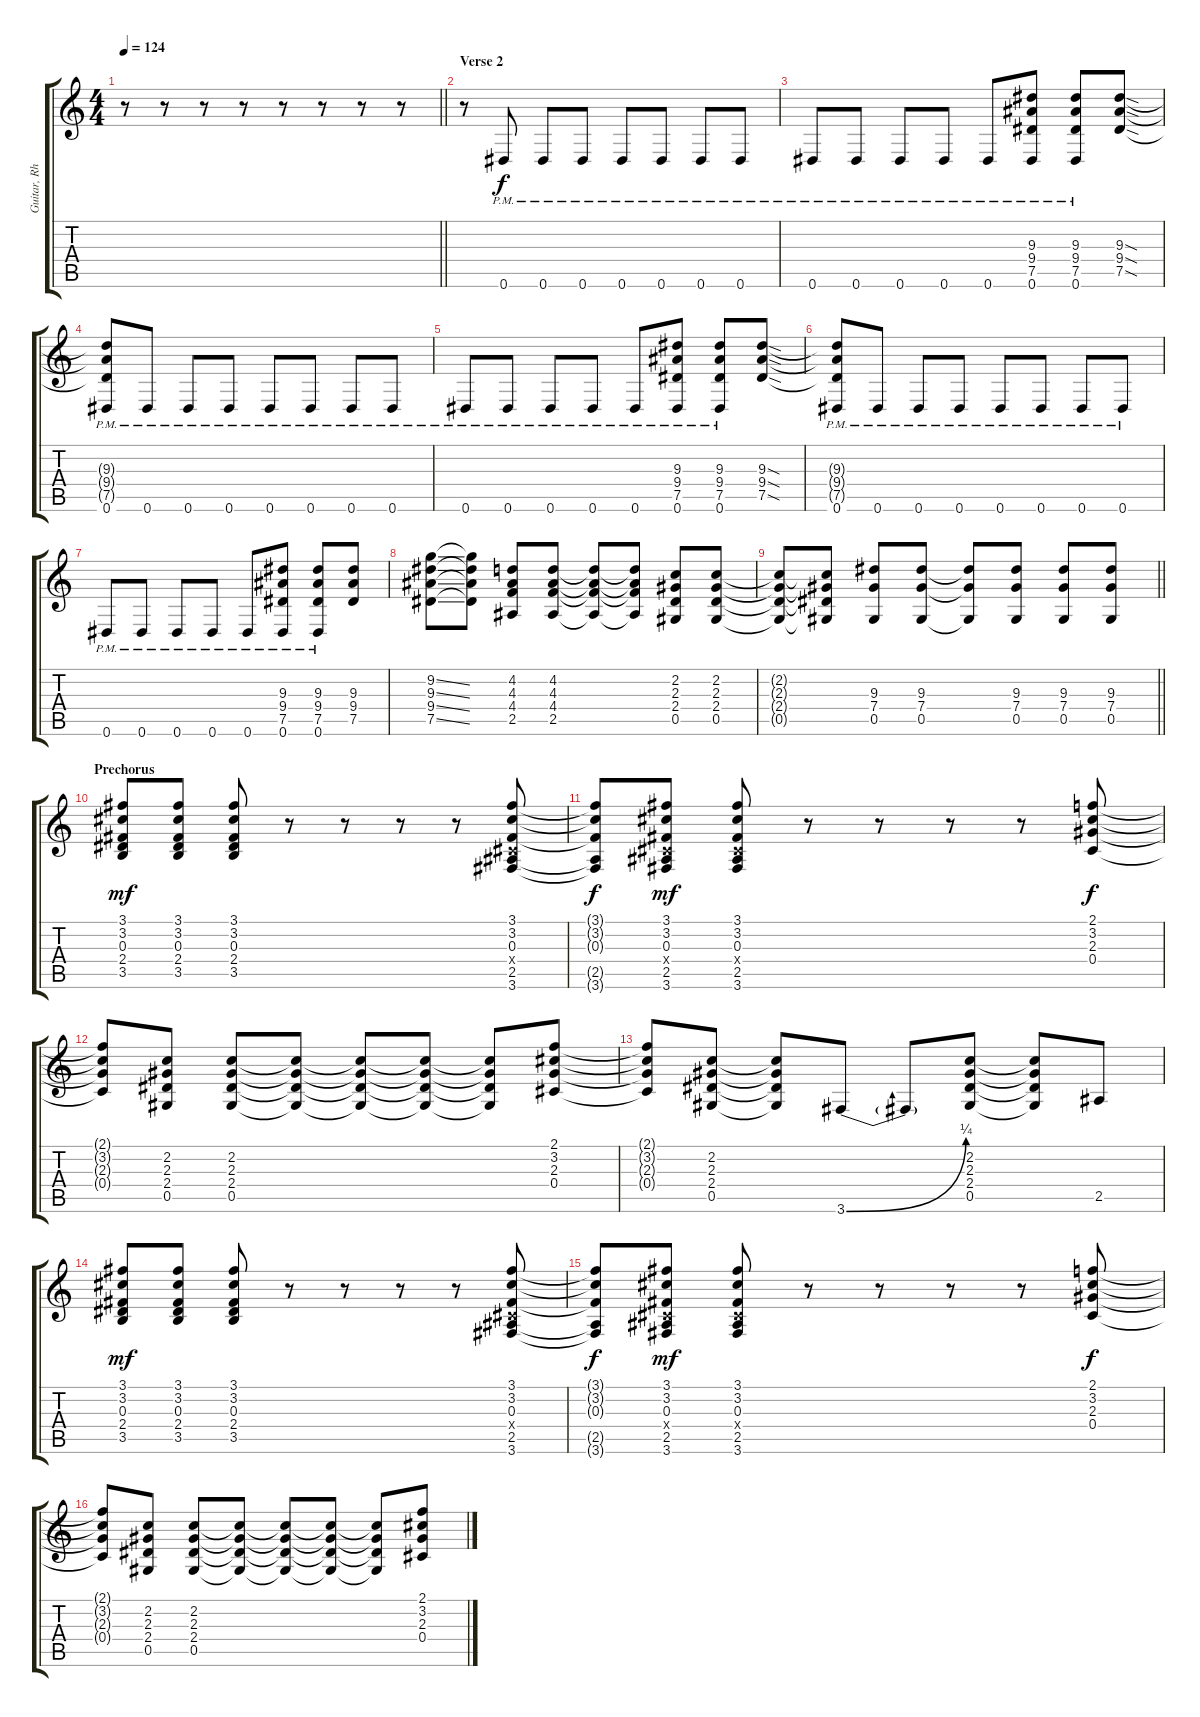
\track ("Guitar, Rhythm" "Guitar, Rh") {instrument distortionguitar}
\staff {score tabs}
\tuning (Eb4 Bb3 Gb3 Db3 Ab2 Eb2) {hide}
\ts (4 4)
\tempo 124
\clef g2
\barLineRight lightlight
\ks c
r.8{dy f} r.8 r.8 r.8 r.8 r.8 r.8 r.8 |
\section ("" "Verse 2")
r.8 0.6{pm}.8 0.6{pm}.8 0.6{pm}.8 0.6{pm}.8 0.6{pm}.8 0.6{pm}.8 0.6{pm}.8 |
0.6{pm}.8 0.6{pm}.8 0.6{pm}.8 0.6{pm}.8 0.6{pm}.8 (9.3 9.4 7.5 0.6{pm}).8 (9.3 9.4 7.5 0.6{pm}).8 (9.3{sod} 9.4{sod} 7.5{sod}).8 |
(9.3{t} 9.4{t} 7.5{t} 0.6{pm}).8 0.6{pm}.8 0.6{pm}.8 0.6{pm}.8 0.6{pm}.8 0.6{pm}.8 0.6{pm}.8 0.6{pm}.8 |
0.6{pm}.8 0.6{pm}.8 0.6{pm}.8 0.6{pm}.8 0.6{pm}.8 (9.3 9.4 7.5 0.6{pm}).8 (9.3 9.4 7.5 0.6{pm}).8 (9.3{sod} 9.4{sod} 7.5{sod}).8 |
(9.3{t} 9.4{t} 7.5{t} 0.6{pm}).8 0.6{pm}.8 0.6{pm}.8 0.6{pm}.8 0.6{pm}.8 0.6{pm}.8 0.6{pm}.8 0.6{pm}.8 |
0.6{pm}.8 0.6{pm}.8 0.6{pm}.8 0.6{pm}.8 0.6{pm}.8 (9.3 9.4 7.5 0.6{pm}).8 (9.3 9.4 7.5 0.6{pm}).8 (9.3 9.4 7.5).8 |
(9.2{ss} 9.3{ss} 9.4{ss} 7.5{ss}).8 (9.2{t} 9.3{t} 9.4{t} 7.5{t}).8 (4.2 4.3 4.4 2.5).8 (4.2 4.3 4.4 2.5).8 (4.2{t} 4.3{t} 4.4{t} 2.5{t}).8 (4.2{t} 4.3{t} 4.4{t} 2.5{t}).8 (2.2 2.3 2.4 0.5).8 (2.2 2.3 2.4 0.5).8 |
\barLineRight lightlight
(2.2{t} 2.3{t} 2.4{t} 0.5{t}).8 (2.2{t} 2.3{t} 2.4{t} 0.5{t}).8 (9.3 7.4 0.5).8 (9.3 7.4 0.5).8 (9.3{t} 7.4{t} 0.5{t}).8 (9.3 7.4 0.5).8 (9.3 7.4 0.5).8 (9.3 7.4 0.5).8 |
\section ("" "Prechorus")
(3.1 3.2 0.3 2.4 3.5).8{dy mf} (3.1 3.2 0.3 2.4 3.5).8 (3.1 3.2 0.3 2.4 3.5).8 r.8 r.8 r.8 r.8 (3.1 3.2 0.3 0.4{x} 2.5 3.6).8 |
(3.1{t} 3.2{t} 0.3{t} 2.5{t} 3.6{t}).8{dy f} (3.1 3.2 0.3 0.4{x} 2.5 3.6).8{dy mf} (3.1 3.2 0.3 0.4{x} 2.5 3.6).8 r.8 r.8 r.8 r.8 (2.1 3.2 2.3 0.4).8{dy f} |
(2.1{t} 3.2{t} 2.3{t} 0.4{t}).8 (2.2 2.3 2.4 0.5).8 (2.2 2.3 2.4 0.5).8 (2.2{t} 2.3{t} 2.4{t} 0.5{t}).8 (2.2{t} 2.3{t} 2.4{t} 0.5{t}).8 (2.2{t} 2.3{t} 2.4{t} 0.5{t}).8 (2.2{t} 2.3{t} 2.4{t} 0.5{t}).8 (2.1 3.2 2.3 0.4).8 |
(2.1{t} 3.2{t} 2.3{t} 0.4{t}).8 (2.2 2.3 2.4 0.5).8 (2.2{t} 2.3{t} 2.4{t} 0.5{t}).8 3.6{be (bend 0 0 60 1)}.8 3.6{t}.8 (2.2 2.3 2.4 0.5).8 (2.2{t} 2.3{t} 2.4{t} 0.5{t}).8 2.5.8 |
(3.1 3.2 0.3 2.4 3.5).8{dy mf} (3.1 3.2 0.3 2.4 3.5).8 (3.1 3.2 0.3 2.4 3.5).8 r.8 r.8 r.8 r.8 (3.1 3.2 0.3 0.4{x} 2.5 3.6).8 |
(3.1{t} 3.2{t} 0.3{t} 2.5{t} 3.6{t}).8{dy f} (3.1 3.2 0.3 0.4{x} 2.5 3.6).8{dy mf} (3.1 3.2 0.3 0.4{x} 2.5 3.6).8 r.8 r.8 r.8 r.8 (2.1 3.2 2.3 0.4).8{dy f} |
(2.1{t} 3.2{t} 2.3{t} 0.4{t}).8 (2.2 2.3 2.4 0.5).8 (2.2 2.3 2.4 0.5).8 (2.2{t} 2.3{t} 2.4{t} 0.5{t}).8 (2.2{t} 2.3{t} 2.4{t} 0.5{t}).8 (2.2{t} 2.3{t} 2.4{t} 0.5{t}).8 (2.2{t} 2.3{t} 2.4{t} 0.5{t}).8 (2.1 3.2 2.3 0.4).8
